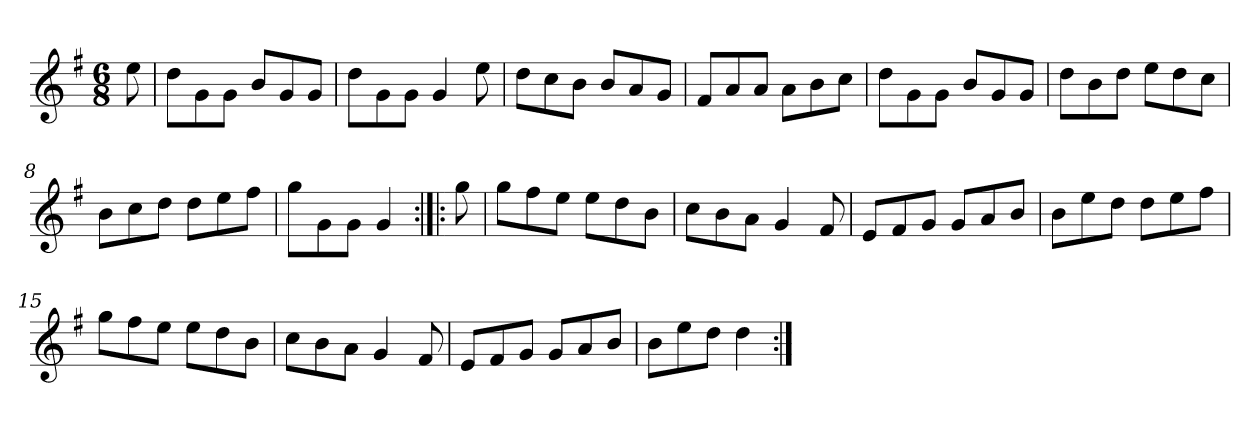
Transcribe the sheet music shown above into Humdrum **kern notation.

**kern
*part1
*staff1
*clefG2
*k[f#]
*G:
*M6/8
=1
8ee\
=2
8dd\L
8g\
8g\J
8b/L
8g/
8g/J
=3
8dd\L
8g\
8g\J
4g/
8ee\
=4
8dd\L
8cc\
8b\J
8b/L
8a/
8g/J
=5
8f#/L
8a/
8a/J
8a\L
8b\
8cc\J
=6
8dd\L
8g\
8g\J
8b/L
8g/
8g/J
=7
8dd\L
8b\
8dd\J
8ee\L
8dd\
8cc\J
=8
8b\L
8cc\
8dd\J
8dd\L
8ee\
8ff#\J
!!LO:LB:g=z
=9
8gg\L
8g\
8g\J
4g/
=10:|!|:
8gg\
=11
8gg\L
8ff#\
8ee\J
8ee\L
8dd\
8b\J
=12
8cc\L
8b\
8a\J
4g/
8f#/
=13
8e/L
8f#/
8g/J
8g/L
8a/
8b/J
=14
8b\L
8ee\
8dd\J
8dd\L
8ee\
8ff#\J
=15
8gg\L
8ff#\
8ee\J
8ee\L
8dd\
8b\J
=16
8cc\L
8b\
8a\J
4g/
8f#/
!!LO:LB:g=z
=17
8e/L
8f#/
8g/J
8g/L
8a/
8b/J
=18
8b\L
8ee\
8dd\J
4dd\
=:|!
*-
